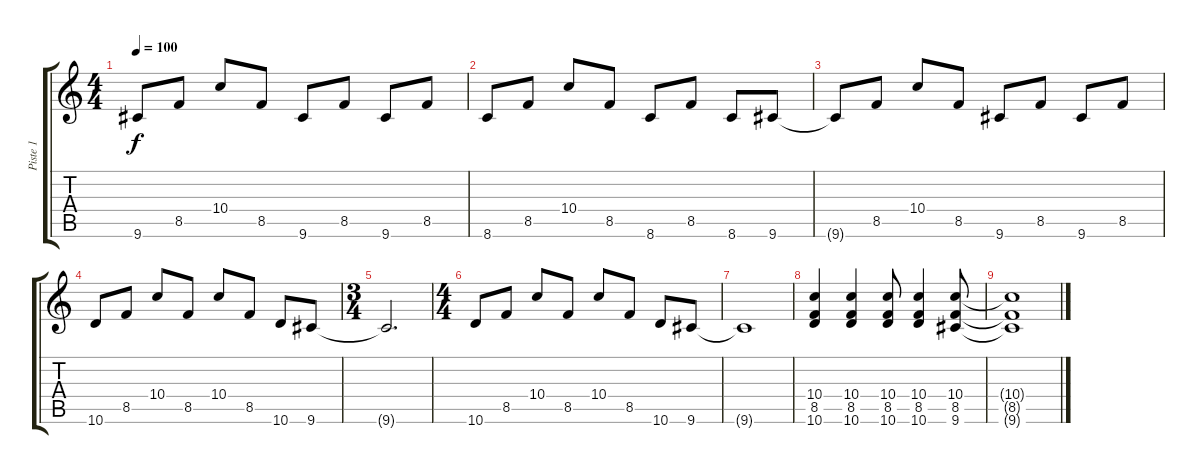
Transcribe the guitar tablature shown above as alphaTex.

\track ("Piste 1" "Piste 1") {instrument acousticguitarsteel}
\staff {score tabs}
\tuning (E4 B3 G3 D3 A2 E2) {hide}
\ts (4 4)
\tempo 100
\clef g2
\ks c
9.6{t}.8{dy f} 8.5.8 10.4.8 8.5.8 9.6.8 8.5.8 9.6.8 8.5.8 |
8.6.8 8.5.8 10.4.8 8.5.8 8.6.8 8.5.8 8.6.8 9.6.8 |
9.6{t}.8 8.5.8 10.4.8 8.5.8 9.6.8 8.5.8 9.6.8 8.5.8 |
10.6.8 8.5.8 10.4.8 8.5.8 10.4.8 8.5.8 10.6.8 9.6.8 |
\ts (3 4)
9.6{t}.2{d} |
\ts (4 4)
10.6.8 8.5.8 10.4.8 8.5.8 10.4.8 8.5.8 10.6.8 9.6.8 |
9.6{t}.1 |
(10.4 8.5 10.6).4 (10.4 8.5 10.6).4 (10.4 8.5 10.6).8 (10.4 8.5 10.6).4 (10.4 8.5 9.6).8 |
(10.4{t} 8.5{t} 9.6{t}).1
